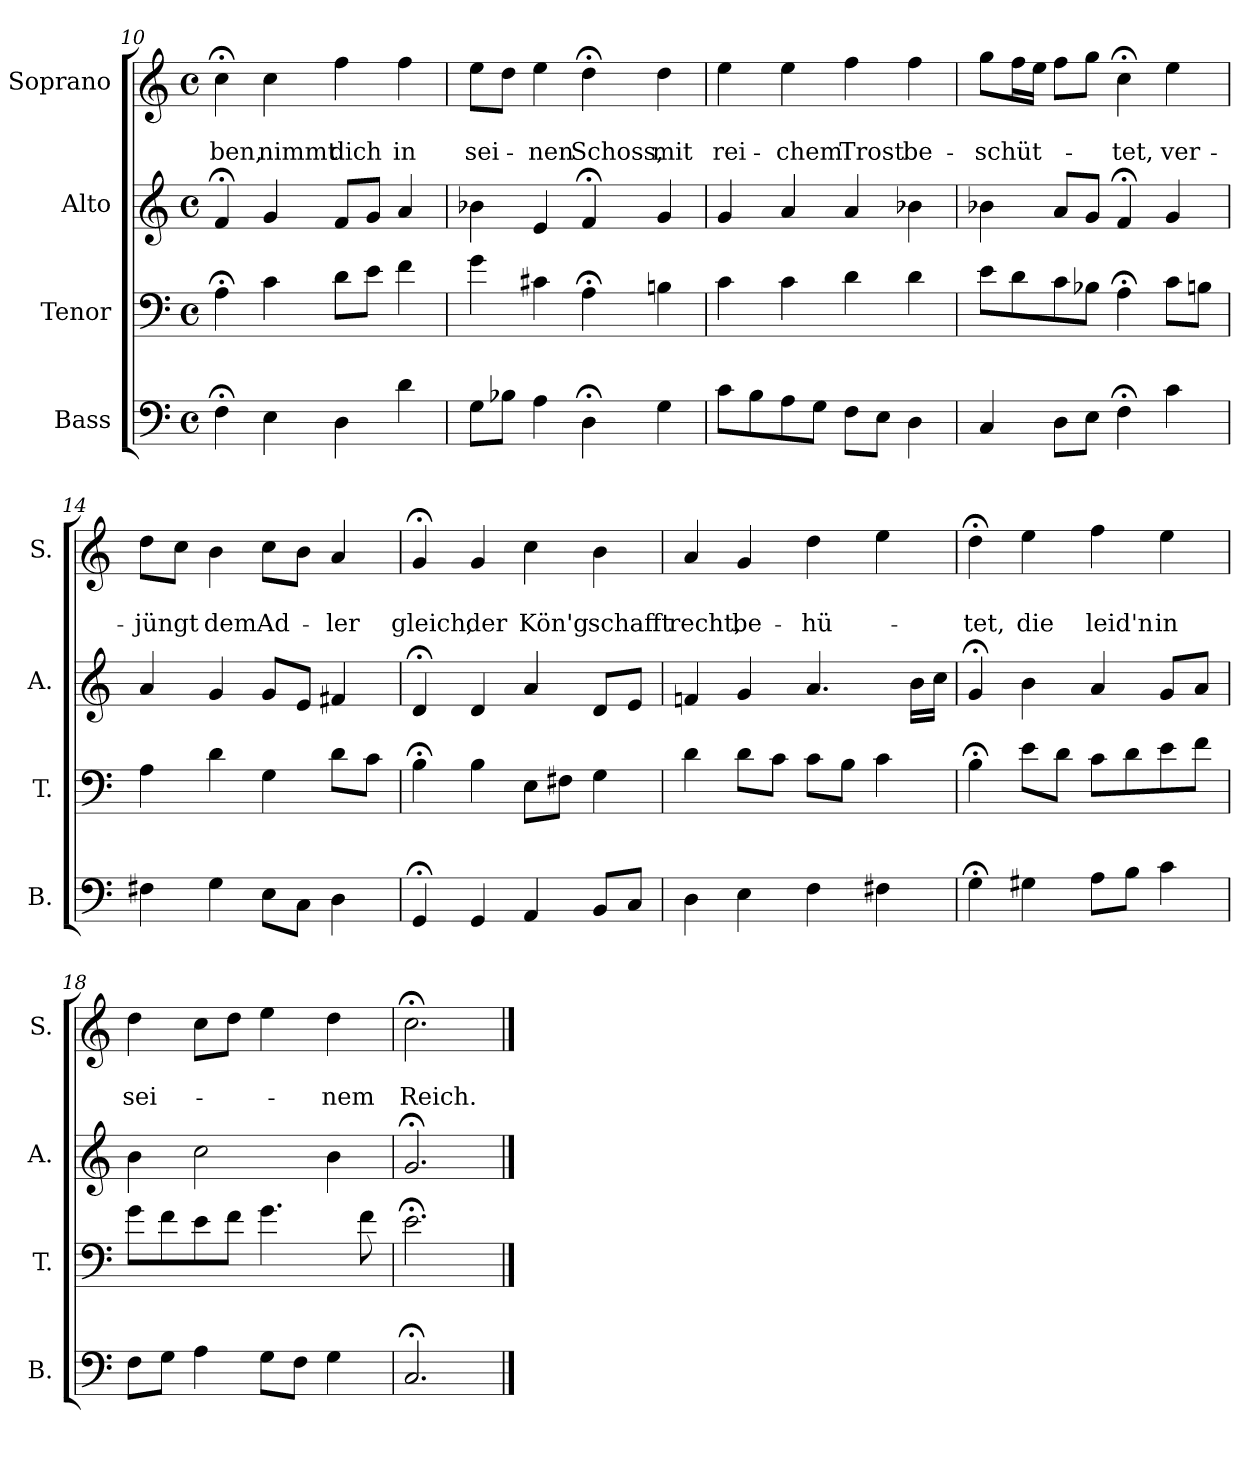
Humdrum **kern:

**kern	**kern	**kern	**kern	**text	**text
*part4	*part3	*part2	*part1	*part1	*part1
*staff4	*staff3	*staff2	*staff1	*staff1	*staff1
*I"Bass	*I"Tenor	*I"Alto	*I"Soprano	*	*
*I'B.	*I'T.	*I'A.	*I'S.	*	*
*clefF4	*clefF4	*clefG2	*clefG2	*	*
*k[]	*k[]	*k[]	*k[]	*	*
*	*	*	*C:	*	*
*M4/4	*M4/4	*M4/4	*M4/4	*	*
*met(c)	*met(c)	*met(c)	*met(c)	*	*
=10	=10	=10	=10	=10	=10
4F;<\	4A;<\	4f;</	4cc;<\	.	-ben,
4E\	4c\	4g/	4cc\	.	nimmt
4D\	8d\L	8f/L	4ff\	.	dich
.	8e\J	8g/J	.	.	.
4d\	4f\	4a/	4ff\	.	in
=11	=11	=11	=11	=11	=11
8G\L	4g\	4b-X\	8ee\L	.	sei-
8B-X\J	.	.	8dd\J	.	.
4A\	4c#X\	4e/	4ee\	.	-nen
4D;<\	4A;<\	4f;</	4dd;<\	.	Schoss,
4G\	4Bn\	4g/	4dd\	.	mit
=12	=12	=12	=12	=12	=12
8c\L	4c\	4g/	4ee\	.	rei-
8B\	.	.	.	.	.
8A\	4c\	4a/	4ee\	.	-chem
8G\J	.	.	.	.	.
8F\L	4d\	4a/	4ff\	.	Trost
8E\J	.	.	.	.	.
4D\	4d\	4b-X\	4ff\	.	be-
=13	=13	=13	=13	=13	=13
4C/	8e\L	4b-X\	8gg\L	.	-schüt-
.	8d\	.	16ff\L	.	.
.	.	.	16ee\JJ	.	.
8D\L	8c\	8a/L	8ff\L	.	.
8E\J	8B-X\J	8g/J	8gg\J	.	.
4F;<\	4A;<\	4f;</	4cc;<\	.	-tet,
4c\	8c\L	4g/	4ee\	.	ver-
.	8Bn\J	.	.	.	.
!!LO:LB:g=z
=14	=14	=14	=14	=14	=14
4F#X\	4A\	4a/	8dd\L	.	-jüngt
.	.	.	8cc\J	.	.
4G\	4d\	4g/	4b\	.	dem
8E\L	4G\	8g/L	8cc\L	.	Ad-
8C\J	.	8e/J	8b\J	.	.
4D\	8d\L	4f#X/	4a/	.	-ler
.	8c\J	.	.	.	.
=15	=15	=15	=15	=15	=15
4GG;</	4B;<\	4d;</	4g;</	.	gleich,
4GG/	4B\	4d/	4g/	.	der
4AA/	8E\L	4a/	4cc\	.	Kön'g
.	8F#X\J	.	.	.	.
8BB/L	4G\	8d/L	4b\	.	schafft
8C/J	.	8e/J	.	.	.
=16	=16	=16	=16	=16	=16
4D\	4d\	4fn/	4a/	.	recht,
4E\	8d\L	4g/	4g/	.	be-
.	8c\J	.	.	.	.
4F\	8c\L	4.a/	4dd\	.	-hü-
.	8B\J	.	.	.	.
4F#X\	4c\	.	4ee\	.	.
.	.	16b\LL	.	.	.
.	.	16cc\JJ	.	.	.
=17	=17	=17	=17	=17	=17
4G;<\	4B;<\	4g;</	4dd;<\	.	-tet,
4G#X\	8e\L	4b\	4ee\	.	die
.	8d\J	.	.	.	.
8A\L	8c\L	4a/	4ff\	.	leid'n
8B\J	8d\	.	.	.	.
4c\	8e\	8g/L	4ee\	.	in
.	8f\J	8a/J	.	.	.
=18	=18	=18	=18	=18	=18
8F\L	8g\L	4b\	4dd\	.	sei-
8G\J	8f\	.	.	.	.
4A\	8e\	2cc\	8cc\L	.	.
.	8f\J	.	8dd\J	.	.
8G\L	4.g\	.	4ee\	.	.
8F\J	.	.	.	.	.
4G\	.	4b\	4dd\	.	-nem
.	8f\	.	.	.	.
=19	=19	=19	=19	=19	=19
2.C;</	2.e;<\	2.g;</	2.cc;<\	.	Reich.
==	==	==	==	==	==
*-	*-	*-	*-	*-	*-
